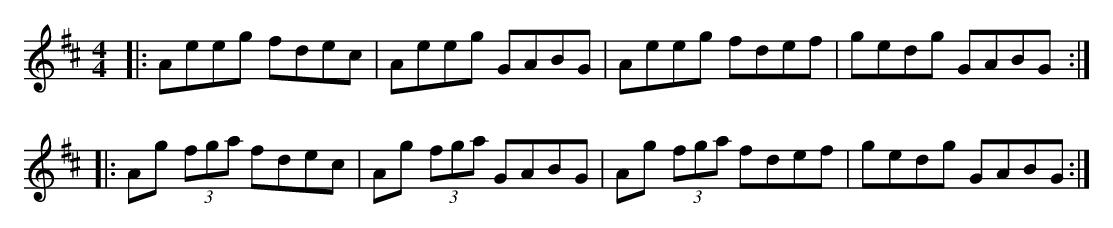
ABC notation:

X:1
M:4/4
K:Amix
|:Aeeg fdec|Aeeg GABG|Aeeg fdef|gedg GABG:|
|:Ag (3fga fdec|Ag (3fga GABG|Ag (3fga fdef|gedg GABG:|
